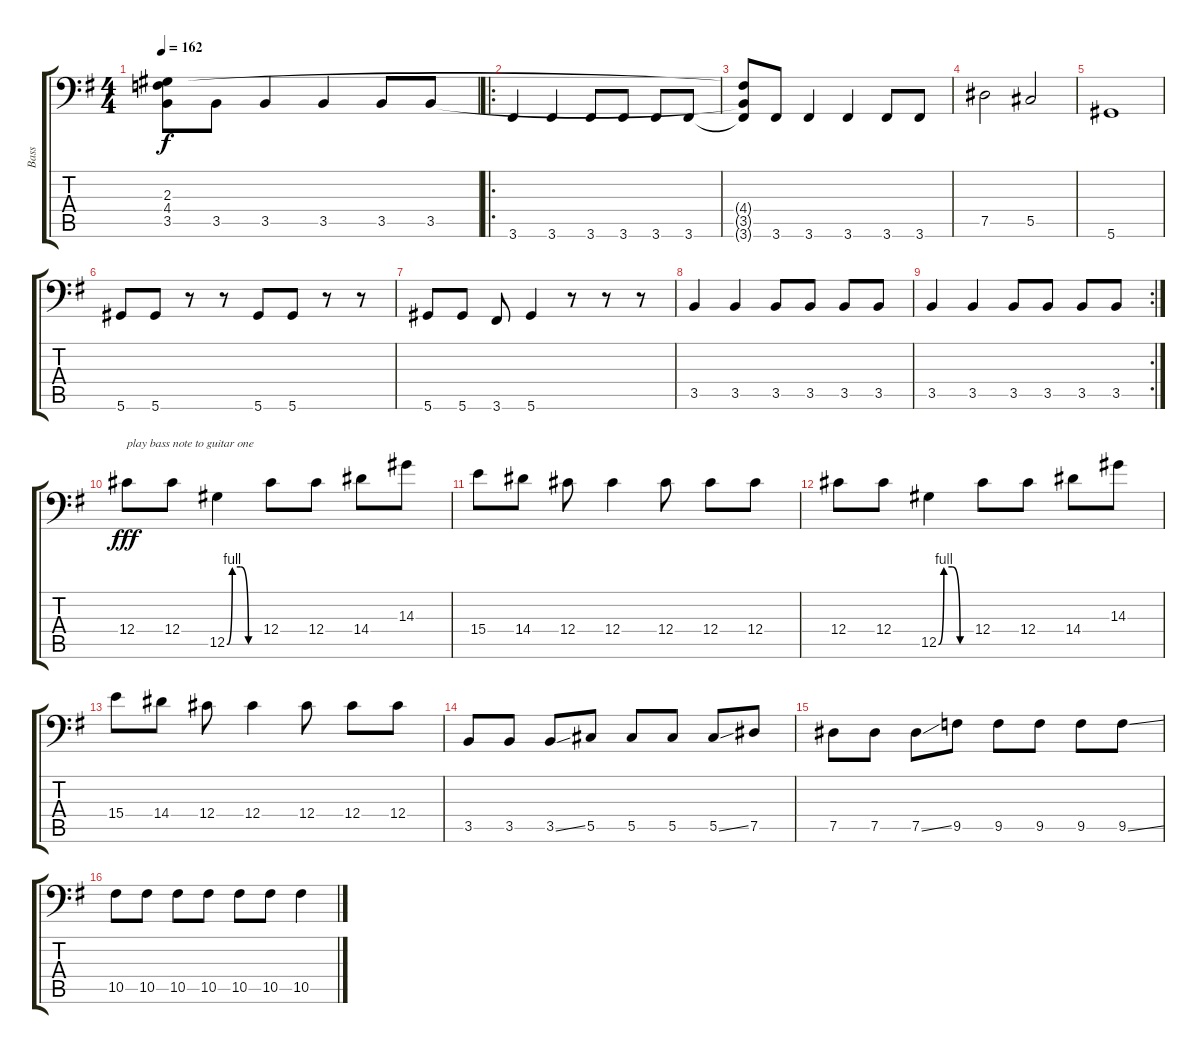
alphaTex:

\track ("Bass" "Bass") {instrument electricbasspick}
\staff {score tabs}
\tuning (Eb3 Bb2 Gb2 Db2 Ab1 Eb1) {hide}
\ts (4 4)
\tempo 162
\clef f4
\ks g
(2.3{t} 4.4{t} 3.5{t}).8{dy f} 3.5.8 3.5.4 3.5.4 3.5.8 3.5.8 |
\ro
3.6.4 3.6.4 3.6.8 3.6.8 3.6.8 3.6.8 |
(4.4{t} 3.5{t} 3.6{t}).8 3.6.8 3.6.4 3.6.4 3.6.8 3.6.8 |
7.5.2 5.5.2 |
5.6.1 |
5.6.8 5.6.8 r.8 r.8 5.6.8 5.6.8 r.8 r.8 |
5.6.8 5.6.8 3.6.8 5.6.4 r.8 r.8 r.8 |
3.5.4 3.5.4 3.5.8 3.5.8 3.5.8 3.5.8 |
\rc 2
3.5.4 3.5.4 3.5.8 3.5.8 3.5.8 3.5.8 |
12.4.8{txt "play bass note to guitar one " dy fff} 12.4.8 12.5{be (custom 0 0 10 4 25 4 40 0 60 0)}.4 12.4.8 12.4.8 14.4.8 14.3.8 |
15.4.8 14.4.8 12.4.8 12.4.4 12.4.8 12.4.8 12.4.8 |
12.4.8 12.4.8 12.5{be (custom 0 0 10 4 25 4 40 0 60 0)}.4 12.4.8 12.4.8 14.4.8 14.3.8 |
15.4.8 14.4.8 12.4.8 12.4.4 12.4.8 12.4.8 12.4.8 |
3.5.8 3.5.8 3.5{ss}.8 5.5.8 5.5.8 5.5.8 5.5{ss}.8 7.5.8 |
7.5.8 7.5.8 7.5{ss}.8 9.5.8 9.5.8 9.5.8 9.5.8 9.5{ss}.8 |
10.5.8 10.5.8 10.5.8 10.5.8 10.5.8 10.5.8 10.5.4
